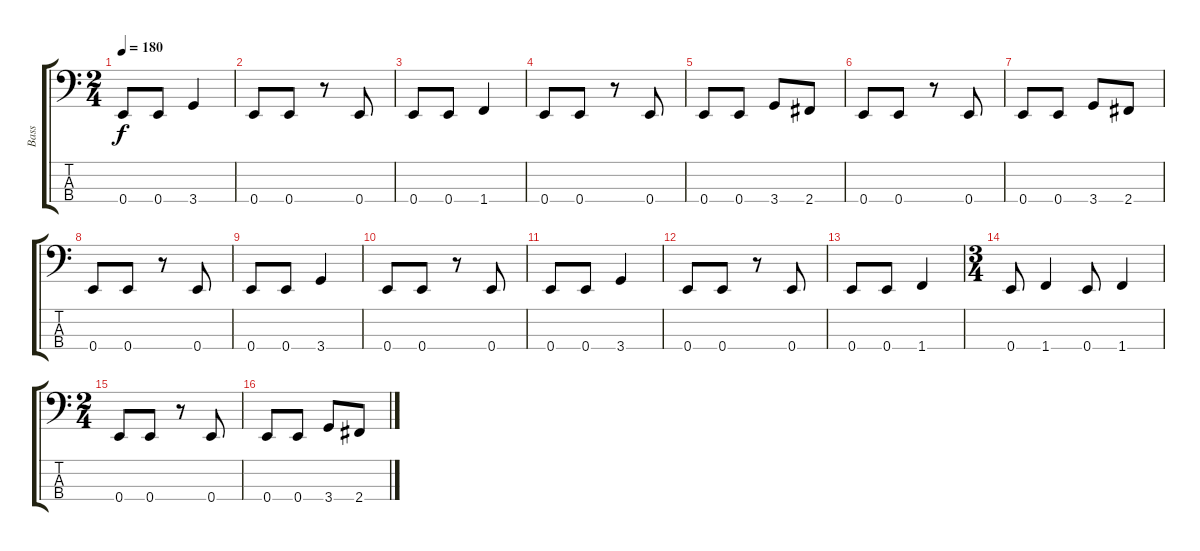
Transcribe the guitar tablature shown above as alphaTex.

\track ("Bass" "Bass") {instrument electricbasspick}
\staff {score tabs}
\tuning (G2 D2 A1 E1) {hide}
\ts (2 4)
\tempo 180
\clef f4
\ks c
0.4.8{dy f} 0.4.8 3.4.4 |
0.4.8 0.4.8 r.8 0.4.8 |
0.4.8 0.4.8 1.4.4 |
0.4.8 0.4.8 r.8 0.4.8 |
0.4.8 0.4.8 3.4.8 2.4.8 |
0.4.8 0.4.8 r.8 0.4.8 |
0.4.8 0.4.8 3.4.8 2.4.8 |
0.4.8 0.4.8 r.8 0.4.8 |
0.4.8 0.4.8 3.4.4 |
0.4.8 0.4.8 r.8 0.4.8 |
0.4.8 0.4.8 3.4.4 |
0.4.8 0.4.8 r.8 0.4.8 |
0.4.8 0.4.8 1.4.4 |
\ts (3 4)
0.4.8 1.4.4 0.4.8 1.4.4 |
\ts (2 4)
0.4.8 0.4.8 r.8 0.4.8 |
0.4.8 0.4.8 3.4.8 2.4.8
